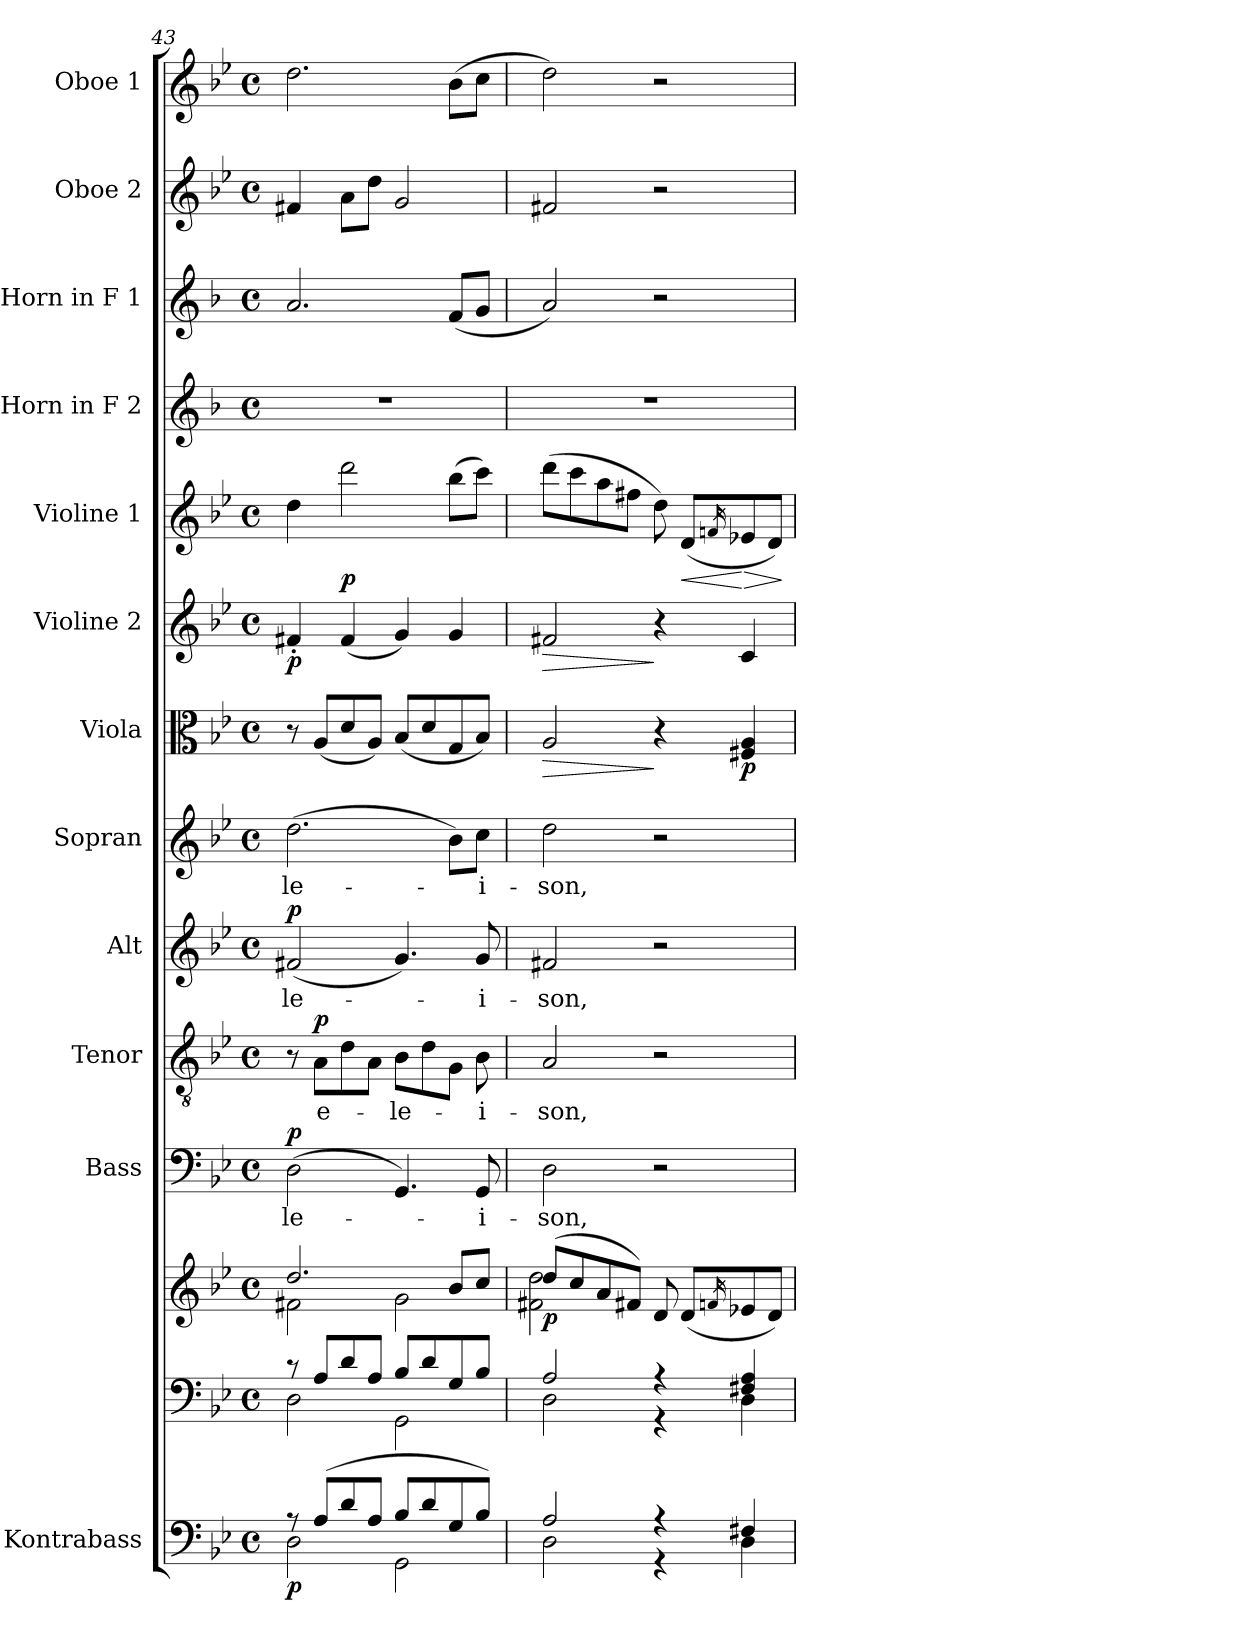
**kern	**dynam	**kern	**kern	**dynam	**kern	**text	**dynam	**kern	**text	**dynam	**kern	**text	**dynam	**kern	**text	**kern	**dynam	**kern	**dynam	**kern	**dynam	**kern	**kern	**kern	**kern
*part13	*part13	*part12	*part12	*part12	*part11	*part11	*part11	*part10	*part10	*part10	*part9	*part9	*part9	*part8	*part8	*part7	*part7	*part6	*part6	*part5	*part5	*part4	*part3	*part2	*part1
*staff14	*staff14	*staff13	*staff12	*staff12/13	*staff11	*staff11	*staff11	*staff10	*staff10	*staff10	*staff9	*staff9	*staff9	*staff8	*staff8	*staff7	*staff7	*staff6	*staff6	*staff5	*staff5	*staff4	*staff3	*staff2	*staff1
*I"Kontrabass	*	*	*	*	*I"Bass	*	*	*I"Tenor	*	*	*I"Alt	*	*	*I"Sopran	*	*I"Viola	*	*I"Violine 2	*	*I"Violine 1	*	*I"Horn in F 2	*I"Horn in F 1	*I"Oboe 2	*I"Oboe 1
*I'Kb.	*	*	*	*	*I'B.	*	*	*I'T.	*	*	*I'A.	*	*	*I'S.	*	*I'Vla.	*	*I'Vl. 2	*	*I'Vl. 1	*	*	*	*I'Ob. 2	*I'Ob. 1
!!LO:PB:g=z
*clefF4	*	*clefF4	*clefG2	*	*clefF4	*	*	*clefGv2	*	*	*clefG2	*	*	*clefG2	*	*clefC3	*	*clefG2	*	*clefG2	*	*clefG2	*clefG2	*clefG2	*clefG2
*ITrd7c12	*	*	*	*	*	*	*	*	*	*	*	*	*	*	*	*	*	*	*	*	*	*ITrd4c7	*ITrd4c7	*	*
*k[b-e-]	*	*k[b-e-]	*k[b-e-]	*	*k[b-e-]	*	*	*k[b-e-]	*	*	*k[b-e-]	*	*	*k[b-e-]	*	*k[b-e-]	*	*k[b-e-]	*	*k[b-e-]	*	*k[b-e-]	*k[b-e-]	*k[b-e-]	*k[b-e-]
*B-:	*	*B-:	*B-:	*	*B-:	*	*	*B-:	*	*	*B-:	*	*	*B-:	*	*B-:	*	*B-:	*	*B-:	*	*B-:	*B-:	*B-:	*B-:
*M4/4	*	*M4/4	*M4/4	*	*M4/4	*	*	*M4/4	*	*	*M4/4	*	*	*M4/4	*	*M4/4	*	*M4/4	*	*M4/4	*	*M4/4	*M4/4	*M4/4	*M4/4
*met(c)	*	*met(c)	*met(c)	*	*met(c)	*	*	*met(c)	*	*	*met(c)	*	*	*met(c)	*	*met(c)	*	*met(c)	*	*met(c)	*	*met(c)	*met(c)	*met(c)	*met(c)
=43	=43	=43	=43	=43	=43	=43	=43	=43	=43	=43	=43	=43	=43	=43	=43	=43	=43	=43	=43	=43	=43	=43	=43	=43	=43
*^	*	*^	*^	*	*	*	*	*	*	*	*	*	*	*	*	*	*	*	*	*	*	*	*	*	*
!	!	!LO:DY:b	!	!	!	!	!	!	!LO:LY:b	!LO:DY:a	!	!	!	!	!LO:LY:b	!LO:DY:a	!	!LO:LY:b	!	!	!	!LO:DY:b	!	!	!	!	!	!
8rA	2DD\	p	8rc	2D\	2.dd/	2f#X\	.	(>2D\	-le-	p	8r	.	.	(<2f#X/	-le-	p	(>2.dd\	-le-	8r	.	4f#X'</	p	4dd\	.	1r	2.d/	4f#X/	2.dd\
!	!	!	!	!	!	!	!	!	!	!	!	!LO:LY:b	!LO:DY:a	!	!	!	!	!	!	!	!	!	!	!	!	!	!	!
(<8AA/L	.	.	8A/L	.	.	.	.	.	.	.	8A\L	e-	p	.	.	.	.	.	(<8A/L	.	.	.	.	.	.	.	.	.
!	!	!	!	!	!	!	!	!	!	!	!	!	!	!	!	!	!	!	!	!	!	!	!	!LO:DY:b	!	!	!	!
8D/	.	.	8d/	.	.	.	.	.	.	.	8d\	.	.	.	.	.	.	.	8d/	.	(<4f#/	.	2ddd\	p	.	.	8a\L	.
8AA/J	.	.	8A/J	.	.	.	.	.	.	.	8A\J	.	.	.	.	.	.	.	8A/J)	.	.	.	.	.	.	.	8dd\J	.
!	!	!	!	!	!	!	!	!	!	!	!	!LO:LY:b	!	!	!	!	!	!	!	!	!	!	!	!	!	!	!	!
8BB-/L	2GGG\	.	8B-/L	2GG\	.	2g\	.	4.GG/)	.	.	8B-\L	-le-	.	4.g/)	.	.	.	.	(<8B-/L	.	4g/)	.	.	.	.	.	2g/	.
8D/	.	.	8d/	.	.	.	.	.	.	.	8d\	.	.	.	.	.	.	.	8d/	.	.	.	.	.	.	.	.	.
8GG/	.	.	8G/	.	8b-/L	.	.	.	.	.	8G\J	.	.	.	.	.	8b-\L)	.	8G/	.	4g/	.	(>8bb-\L	.	.	(<8B-/L	.	(>8b-\L
!	!	!	!	!	!	!	!	!	!LO:LY:b	!	!	!LO:LY:b	!	!	!LO:LY:b	!	!	!LO:LY:b	!	!	!	!	!	!	!	!	!	!
8BB-/J)	.	.	8B-/J	.	8cc/J	.	.	8GG/	-i-	.	8B-\	-i-	.	8g/	-i-	.	8cc\J	-i-	8B-/J)	.	.	.	8ccc\J)	.	.	8c/J	.	8cc\J
=44	=44	=44	=44	=44	=44	=44	=44	=44	=44	=44	=44	=44	=44	=44	=44	=44	=44	=44	=44	=44	=44	=44	=44	=44	=44	=44	=44	=44
!	!	!	!	!	!	!	!LO:DY:b	!	!LO:LY:b	!	!	!LO:LY:b	!	!	!LO:LY:b	!	!	!LO:LY:b	!	!LO:HP:b	!	!LO:HP:b	!	!	!	!	!	!
2AA/	2DD\	.	2A/	2D\	(>8dd!/L	2f#X\ 2dd\	p	2D\	-son,	.	2A/	-son,	.	2f#X/	-son,	.	2dd\	-son,	2A/	>	2f#X/	>	(>8ddd\L	.	1r	2d/)	2f#X/	2dd\)
.	.	.	.	.	8cc!/	.	.	.	.	.	.	.	.	.	.	.	.	.	.	.	.	.	8ccc\	.	.	.	.	.
.	.	.	.	.	8a!/	.	.	.	.	.	.	.	.	.	.	.	.	.	.	.	.	.	8aa\	.	.	.	.	.
.	.	.	.	.	8f#X!/J)	.	.	.	.	.	.	.	.	.	.	.	.	.	.	.	.	.	8ff#X\J	.	.	.	.	.
4r	4r	.	4r	4r	8d!/	2ryy	.	2r	.	.	2r	.	.	2r	.	.	2r	.	4r	]	4r	]	8dd\)	.	.	2r	2r	2r
!	!	!	!	!	!	!	!	!	!	!	!	!	!	!	!	!	!	!	!	!	!	!	!	!LO:HP:b	!	!	!	!
.	.	.	.	.	(<8d!/L	.	.	.	.	.	.	.	.	.	.	.	.	.	.	.	.	.	(<8d/L	<	.	.	.	.
.	.	.	.	.	16qfn/	.	.	.	.	.	.	.	.	.	.	.	.	.	.	.	.	.	16qfn/	.	.	.	.	.
!	!	!	!	!	!	!	!	!	!	!	!	!	!	!	!	!	!	!	!	!LO:DY:b	!	!	!	!LO:HP:n=1:b	!	!	!	!
4FF#X/	4DD\	.	4F#X/ 4A/	4D\	8e-X!/	.	.	.	.	.	.	.	.	.	.	.	.	.	4F#X/ 4A/	p	4c/	.	8e-X/	[ >	.	.	.	.
.	.	.	.	.	8d!/J)	.	.	.	.	.	.	.	.	.	.	.	.	.	.	.	.	.	8d/J)	.	.	.	.	.
*v	*v	*	*	*	*	*	*	*	*	*	*	*	*	*	*	*	*	*	*	*	*	*	*	*	*	*	*	*
*	*	*v	*v	*	*	*	*	*	*	*	*	*	*	*	*	*	*	*	*	*	*	*	*	*	*	*	*
*	*	*	*v	*v	*	*	*	*	*	*	*	*	*	*	*	*	*	*	*	*	*	*	*	*	*	*
.	.	.	.	.	.	.	.	.	.	.	.	.	.	.	.	.	.	.	.	.	]	.	.	.	.
=	=	=	=	=	=	=	=	=	=	=	=	=	=	=	=	=	=	=	=	=	=	=	=	=	=
*-	*-	*-	*-	*-	*-	*-	*-	*-	*-	*-	*-	*-	*-	*-	*-	*-	*-	*-	*-	*-	*-	*-	*-	*-	*-
